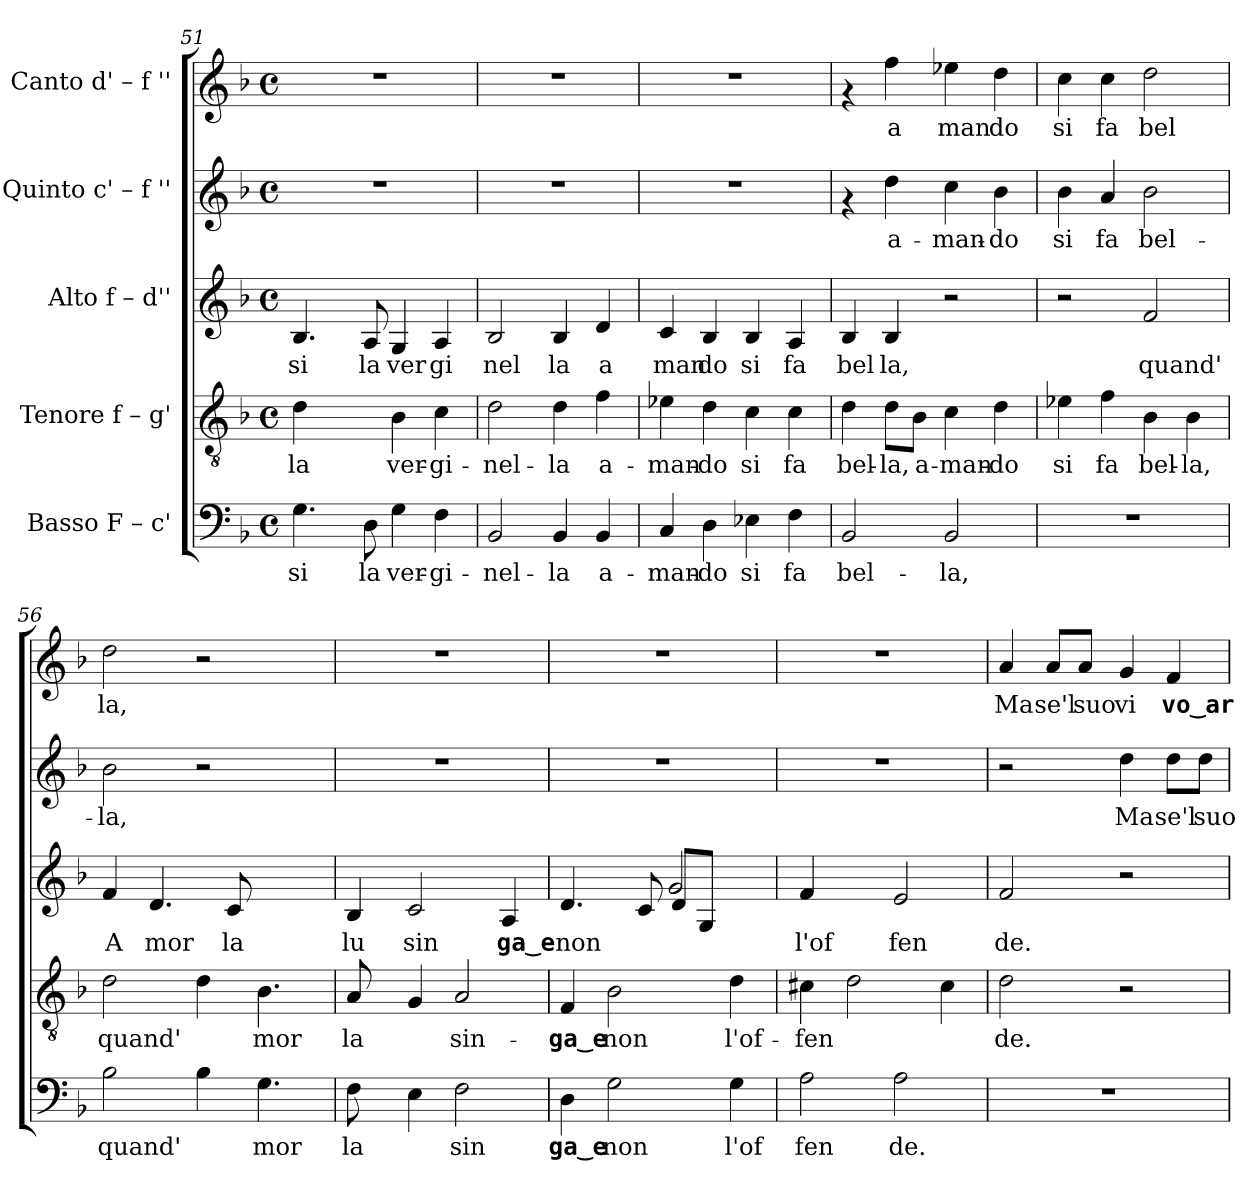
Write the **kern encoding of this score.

**kern	**text	**kern	**text	**kern	**text	**kern	**text	**kern	**text
*part5	*part5	*part4	*part4	*part3	*part3	*part2	*part2	*part1	*part1
*staff5	*staff5	*staff4	*staff4	*staff3	*staff3	*staff2	*staff2	*staff1	*staff1
*I"Basso  F – c'	*	*I"Tenore  f – g'	*	*I"Alto  f – d''	*	*I"Quinto  c' – f ''	*	*I"Canto  d' – f ''	*
*clefF4	*	*clefGv2	*	*clefG2	*	*clefG2	*	*clefG2	*
*k[b-]	*	*k[b-]	*	*k[b-]	*	*k[b-]	*	*k[b-]	*
*F:	*	*F:	*	*F:	*	*F:	*	*F:	*
*M4/4	*	*M4/4	*	*M4/4	*	*M4/4	*	*M4/4	*
*met(c)	*	*met(c)	*	*met(c)	*	*met(c)	*	*met(c)	*
=51	=51	=51	=51	=51	=51	=51	=51	=51	=51
!	!LO:LY:b:cj	!	!LO:LY:b:rj	!	!LO:LY:b:rj	!	!	!	!
4.G\	-si	4d\	-la	4.B-/	si	1r	.	1r	.
.	.	4ryy	.	.	.	.	.	.	.
!	!LO:LY:b:cj	!	!	!	!LO:LY:b:rj	!	!	!	!
8D\	la	.	.	8A/	la	.	.	.	.
!	!LO:LY:b:cj	!	!LO:LY:b:rj	!	!LO:LY:b:rj	!	!	!	!
4G\	ver-	4B-\	ver-	4G/	ver	.	.	.	.
!	!LO:LY:b:cj	!	!LO:LY:b:rj	!	!LO:LY:b:rj	!	!	!	!
4F\	-gi-	4c\	-gi-	4A/	gi	.	.	.	.
=52	=52	=52	=52	=52	=52	=52	=52	=52	=52
!	!LO:LY:b:cj	!	!LO:LY:b:rj	!	!LO:LY:b:rj	!	!	!	!
2BB-/	-nel-	2d\	-nel-	2B-/	nel	1r	.	1r	.
!	!LO:LY:b:cj	!	!LO:LY:b:rj	!	!LO:LY:b:rj	!	!	!	!
4BB-/	-la	4d\	-la	4B-/	la	.	.	.	.
!	!LO:LY:b:cj	!	!LO:LY:b:rj	!	!LO:LY:b:rj	!	!	!	!
4BB-/	a-	4f\	a-	4d/	a	.	.	.	.
=53	=53	=53	=53	=53	=53	=53	=53	=53	=53
!	!LO:LY:b:cj	!	!LO:LY:b:rj	!	!LO:LY:b:rj	!	!	!	!
4C/	-man-	4e-X\	-man-	4c/	man	1r	.	1r	.
!	!LO:LY:b:cj	!	!LO:LY:b:rj	!	!LO:LY:b:rj	!	!	!	!
4D\	-do	4d\	-do	4B-/	do	.	.	.	.
!	!LO:LY:b:cj	!	!LO:LY:b:rj	!	!LO:LY:b:rj	!	!	!	!
4E-X\	si	4c\	si	4B-/	si	.	.	.	.
!	!LO:LY:b:cj	!	!LO:LY:b:rj	!	!LO:LY:b:rj	!	!	!	!
4F\	fa	4c\	fa	4A/	fa	.	.	.	.
=54	=54	=54	=54	=54	=54	=54	=54	=54	=54
!	!LO:LY:b:cj	!	!LO:LY:b:rj	!	!LO:LY:b:rj	!	!	!	!
2BB-/	bel-	4d\	bel-	4B-/	bel	4rf	.	4rf	.
!	!	!	!LO:LY:b:rj	!	!LO:LY:b:rj	!	!LO:LY:b:cj	!	!LO:LY:b:rj
.	.	8d\L	-la,	4B-/	la,	4dd\	a-	4ff\	a
!	!	!	!LO:LY:b:rj	!	!	!	!	!	!
.	.	8B-\J	a-	.	.	.	.	.	.
!	!LO:LY:b:cj	!	!LO:LY:b:rj	!	!	!	!LO:LY:b:cj	!	!LO:LY:b:rj
2BB-/	-la,	4c\	-man-	2r	.	4cc\	-man-	4ee-X\	man
!	!	!	!LO:LY:b:rj	!	!	!	!LO:LY:b:cj	!	!LO:LY:b:rj
.	.	4d\	-do	.	.	4b-\	-do	4dd\	do
!!LO:LB:g=z
=55	=55	=55	=55	=55	=55	=55	=55	=55	=55
!	!	!	!LO:LY:b:rj	!	!	!	!LO:LY:b:cj	!	!LO:LY:b:rj
1r	.	4e-X\	si	2r	.	4b-\	si	4cc\	si
!	!	!	!LO:LY:b:rj	!	!	!	!LO:LY:b:cj	!	!LO:LY:b:rj
.	.	4f\	fa	.	.	4a/	fa	4cc\	fa
!	!	!	!LO:LY:b:rj	!	!LO:LY:b:rj	!	!LO:LY:b:cj	!	!LO:LY:b:rj
.	.	4B-\	bel-	2f/	quand'	2b-\	bel-	2dd\	bel
!	!	!	!LO:LY:b:rj	!	!	!	!	!	!
.	.	4B-\	-la,	.	.	.	.	.	.
=56	=56	=56	=56	=56	=56	=56	=56	=56	=56
!	!LO:LY:b:cj	!	!LO:LY:b:rj	!	!LO:LY:b:rj	!	!LO:LY:b:cj	!	!LO:LY:b:rj
2B-\	quand'	2d\	quand'	4f/	A	2b-\	-la,	2dd\	la,
!	!	!	!	!	!LO:LY:b:rj	!	!	!	!
.	.	.	.	4.d/	mor	.	.	.	.
4B-\	.	4d\	.	.	.	2r	.	2r	.
!	!	!	!	!	!LO:LY:b:rj	!	!	!	!
.	.	.	.	8c/	la	.	.	.	.
!	!LO:LY:b:cj	!	!LO:LY:b:rj	!	!	!	!	!	!
4.G\	mor	4.B-\	mor	4.ryy	.	.	.	.	.
.	.	.	.	.	.	8ryy	.	8ryy	.
=57	=57	=57	=57	=57	=57	=57	=57	=57	=57
!	!LO:LY:b:cj	!	!LO:LY:b:rj	!	!LO:LY:b:rj	!	!	!	!
8F\	la	8A/	la	4B-/	lu	1r	.	1r	.
8ryy	.	8ryy	.	.	.	.	.	.	.
!	!	!	!	!	!LO:LY:b:rj	!	!	!	!
4E\	.	4G/	.	2c/	sin	.	.	.	.
!	!LO:LY:b:cj	!	!LO:LY:b:rj	!	!	!	!	!	!
2F\	sin	2A/	sin-	.	.	.	.	.	.
!	!	!	!	!	!LO:LY:b:rj	!	!	!	!
.	.	.	.	4A/	ga‿e	.	.	.	.
=58	=58	=58	=58	=58	=58	=58	=58	=58	=58
!	!LO:LY:b:cj	!	!LO:LY:b:rj	!	!LO:LY:b:rj	!	!	!	!
*	*	*	*	*^	*	*	*	*	*
4D\	ga‿e	4F/	-ga‿e	4.d/	2ryy	non	1r	.	1r	.
!	!LO:LY:b:cj	!	!LO:LY:b:rj	!	!	!	!	!	!	!
2G\	non	2B-\	non	.	.	.	.	.	.	.
!	!	!	!	!	!	!LO:LY:b:rj	!	!	!	!
.	.	.	.	8c/	.	.	.	.	.	.
!	!	!	!	!	!	!LO:LY:b:rj	!	!	!	!
.	.	.	.	2g/	8d/L	.	.	.	.	.
!	!	!	!	!	!	!LO:LY:b:rj	!	!	!	!
.	.	.	.	.	8G/J	.	.	.	.	.
!	!LO:LY:b:cj	!	!LO:LY:b:rj	!	!	!	!	!	!	!
4G\	l'of	4d\	l'of-	.	4ryy	.	.	.	.	.
=59	=59	=59	=59	=59	=59	=59	=59	=59	=59	=59
!	!LO:LY:b:cj	!	!LO:LY:b:rj	!	!	!LO:LY:b:rj	!	!	!	!
*	*	*	*	*v	*v	*	*	*	*	*
2A\	fen	4c#X\	-fen-	4f/	l'of	1r	.	1r	.
!	!	!	!LO:LY:b:rj	!	!	!	!	!	!
.	.	2d\	--	4ryy	.	.	.	.	.
!	!LO:LY:b:cj	!	!	!	!LO:LY:b:rj	!	!	!	!
2A\	de.	.	.	2e/	fen	.	.	.	.
!	!	!	!LO:LY:b:rj	!	!	!	!	!	!
.	.	4c#\	--	.	.	.	.	.	.
!!LO:PB:g=z
=60	=60	=60	=60	=60	=60	=60	=60	=60	=60
!	!	!	!LO:LY:b:rj	!	!LO:LY:b:rj	!	!	!	!LO:LY:b:rj
1r	.	2d\	-de.	2f/	de.	2r	.	4a/	Ma
!	!	!	!	!	!	!	!	!	!LO:LY:b:rj
.	.	.	.	.	.	.	.	8a/L	se'l
!	!	!	!	!	!	!	!	!	!LO:LY:b:rj
.	.	.	.	.	.	.	.	8a/J	suo
!	!	!	!	!	!	!	!LO:LY:b:cj	!	!LO:LY:b:rj
.	.	2r	.	2r	.	4dd\	Ma	4g/	vi
!	!	!	!	!	!	!	!LO:LY:b:cj	!	!LO:LY:b:rj
.	.	.	.	.	.	8dd\L	se'l	4f/	vo‿ar
!	!	!	!	!	!	!	!LO:LY:b:cj	!	!
.	.	.	.	.	.	8dd\J	suo	.	.
=	=	=	=	=	=	=	=	=	=
*-	*-	*-	*-	*-	*-	*-	*-	*-	*-
